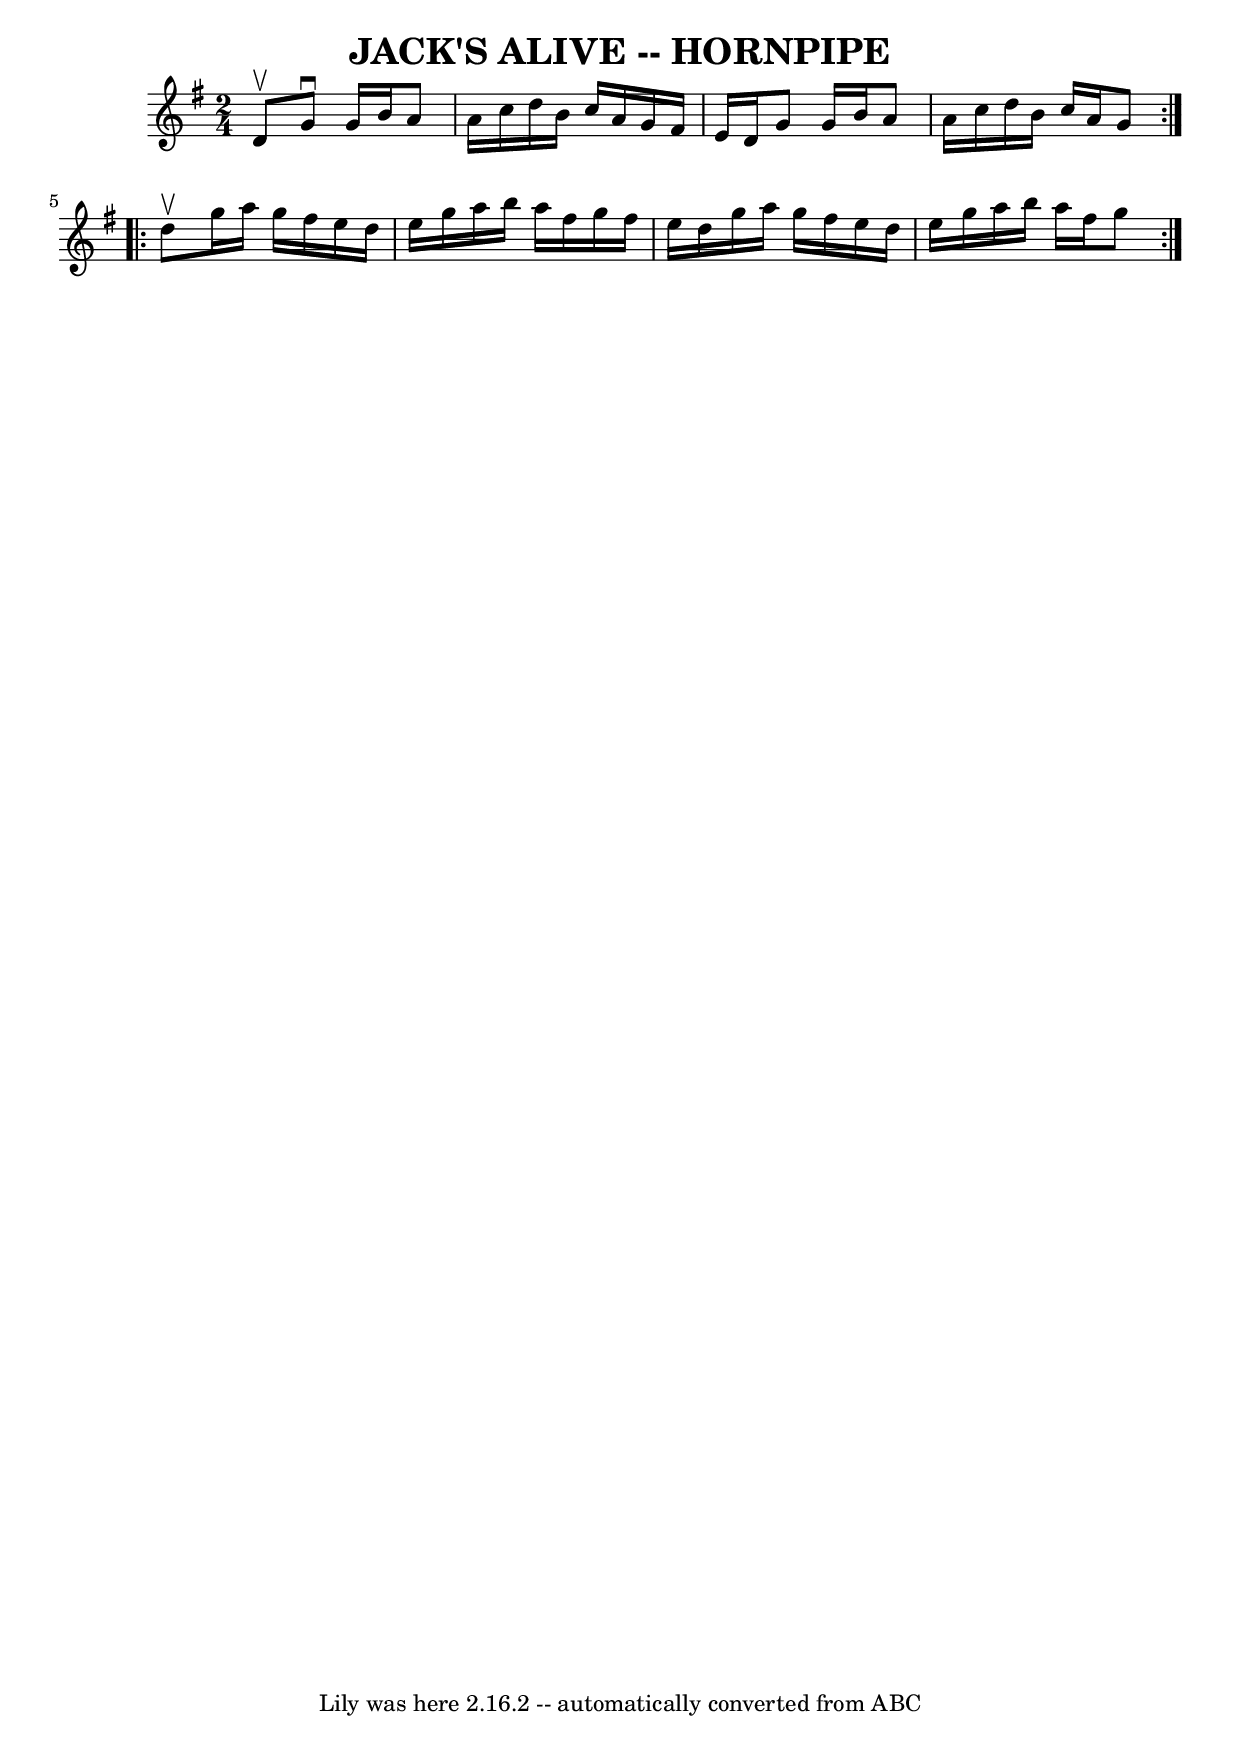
\version "2.16.2"
\include "Mammoth.ily"
\header {
  %% book = "Ryan's Mammoth Collection of Fiddle Tunes"
  crossRefNumber = "1"
  footnotes = ""
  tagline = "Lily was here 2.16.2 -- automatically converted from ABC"
  title = "JACK'S ALIVE -- HORNPIPE"

}
voicedefault =  {



  \repeat volta 2 {

    \time 2/4 
    \key g \major
    d'8^\upbow       |
    g'8^\downbow g'16    
    b'16 a'8 a'16 c''16    |
    d''16 b'16 c''16 a'16    
    g'16 fis'16 e'16 d'16    |
    g'8 g'16 b'16 a'8 a'16 
    c''16    |
    d''16 b'16 c''16 a'16 g'8    
  }     

  \repeat volta 2 {
    d''8^\upbow       |
    g''16 a''16 g''16    
    fis''16 e''16 d''16 e''16 g''16    |
    a''16 b''16    
    a''16 fis''16 g''16 fis''16 e''16 d''16    |
    g''16    
    a''16 g''16 fis''16 e''16 d''16 e''16 g''16    |
    
    a''16 b''16 a''16 fis''16 g''8    
  }   

}

\score{
  <<

    \context Staff="default"
    {
      \voicedefault 
      
    }

  >>
  \layout {
    
  }
  \midi {
  }

}
